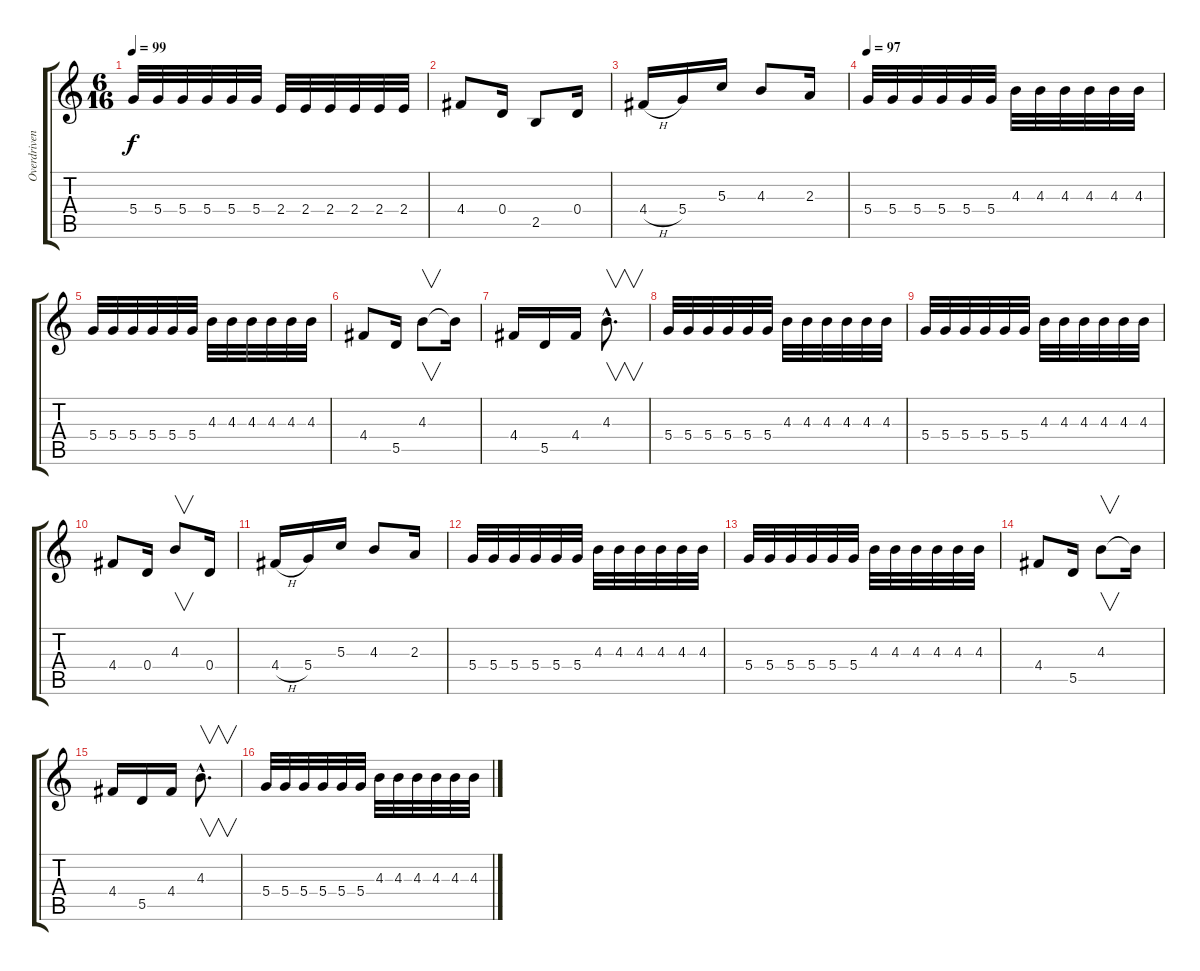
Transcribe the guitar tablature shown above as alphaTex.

\track ("Overdriven Guitar 2" "Overdriven") {instrument overdrivenguitar}
\staff {score tabs}
\tuning (E4 B3 G3 D3 A2 E2) {hide}
\ts (6 16)
\tempo 99
\clef g2
\ks c
5.4.32{dy f} 5.4.32 5.4.32 5.4.32 5.4.32 5.4.32 2.4.32 2.4.32 2.4.32 2.4.32 2.4.32 2.4.32 |
4.4.8 0.4.16 2.5.8 0.4.16 |
4.4{h}.16 5.4.16 5.3.16 4.3.8 2.3.16 |
\tempo 97
5.4.32 5.4.32 5.4.32 5.4.32 5.4.32 5.4.32 4.3.32 4.3.32 4.3.32 4.3.32 4.3.32 4.3.32 |
5.4.32 5.4.32 5.4.32 5.4.32 5.4.32 5.4.32 4.3.32 4.3.32 4.3.32 4.3.32 4.3.32 4.3.32 |
4.4.8 5.5.16 4.3.8{v} 4.3{t}.16 |
4.4.16 5.5.16 4.4.16 4.3{hac}.8{v d} |
5.4.32 5.4.32 5.4.32 5.4.32 5.4.32 5.4.32 4.3.32 4.3.32 4.3.32 4.3.32 4.3.32 4.3.32 |
5.4.32 5.4.32 5.4.32 5.4.32 5.4.32 5.4.32 4.3.32 4.3.32 4.3.32 4.3.32 4.3.32 4.3.32 |
4.4.8 0.4.16 4.3.8{v} 0.4.16 |
4.4{h}.16 5.4.16 5.3.16 4.3.8 2.3.16 |
5.4.32 5.4.32 5.4.32 5.4.32 5.4.32 5.4.32 4.3.32 4.3.32 4.3.32 4.3.32 4.3.32 4.3.32 |
5.4.32 5.4.32 5.4.32 5.4.32 5.4.32 5.4.32 4.3.32 4.3.32 4.3.32 4.3.32 4.3.32 4.3.32 |
4.4.8 5.5.16 4.3.8{v} 4.3{t}.16 |
4.4.16 5.5.16 4.4.16 4.3{hac}.8{v d} |
5.4.32 5.4.32 5.4.32 5.4.32 5.4.32 5.4.32 4.3.32 4.3.32 4.3.32 4.3.32 4.3.32 4.3.32
